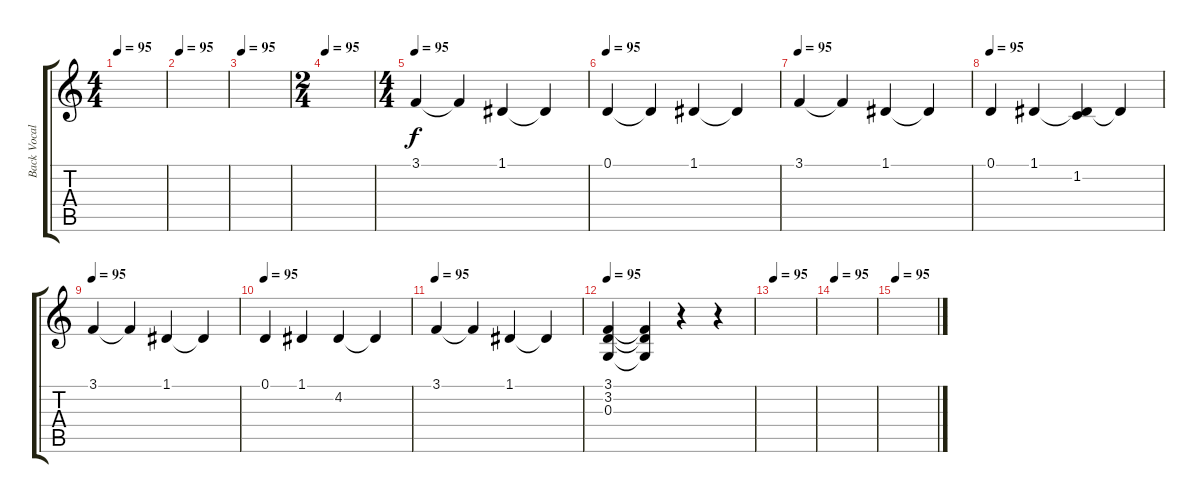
\track ("Back Vocals" "Back Vocal") {instrument choiraahs}
\staff {score tabs}
\tuning (D4 B3 G3 C3 G2 D2) {hide}
\ts (4 4)
\tempo 95
\clef g2
\ks c
|
\tempo 95
|
\tempo 95
|
\ts (2 4)
\tempo 95
|
\ts (4 4)
\tempo 95
3.1.4 3.1{t}.4 1.1.4 1.1{t}.4 |
\tempo 95
0.1.4 0.1{t}.4 1.1.4 1.1{t}.4 |
\tempo 95
3.1.4 3.1{t}.4 1.1.4 1.1{t}.4 |
\tempo 95
0.1.4 1.1.4 (1.1{t} 1.2).4 1.1{t}.4 |
\tempo 95
3.1.4 3.1{t}.4 1.1.4 1.1{t}.4 |
\tempo 95
0.1.4 1.1.4 4.2.4 4.2{t}.4 |
\tempo 95
3.1.4 3.1{t}.4 1.1.4 1.1{t}.4 |
\tempo 95
(3.1 3.2 0.3).4 (3.1{t} 3.2{t} 0.3{t}).4 r.4 r.4 |
\tempo 95
|
\tempo 95
|
\tempo 95
